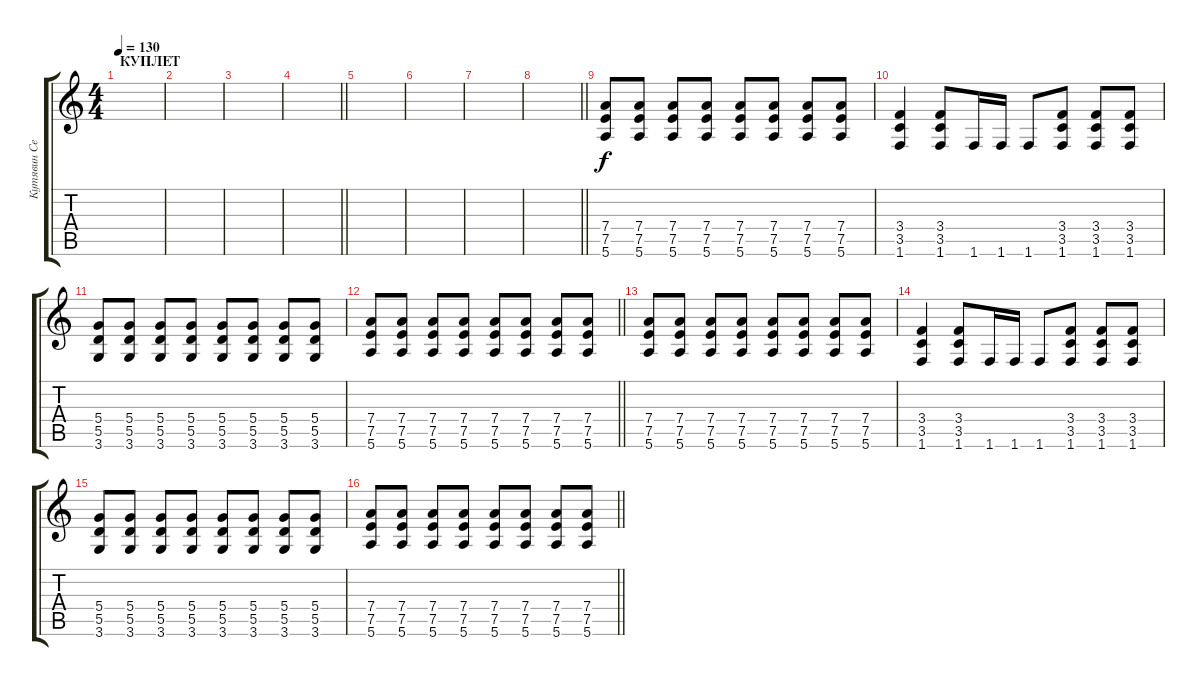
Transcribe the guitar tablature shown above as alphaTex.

\track ("Кутявин Сергей" "Кутявин Се") {instrument distortionguitar}
\staff {score tabs}
\tuning (E4 B3 G3 D3 A2 E2) {hide}
\ts (4 4)
\section ("" "КУПЛЕТ")
\tempo 130
\clef g2
\ks c
|
|
|
\barLineRight lightlight
|
|
|
|
\barLineRight lightlight
|
(7.4 7.5 5.6).8 (7.4 7.5 5.6).8 (7.4 7.5 5.6).8 (7.4 7.5 5.6).8 (7.4 7.5 5.6).8 (7.4 7.5 5.6).8 (7.4 7.5 5.6).8 (7.4 7.5 5.6).8 |
(3.4 3.5 1.6).4 (3.4 3.5 1.6).8 1.6.16 1.6.16 1.6.8 (3.4 3.5 1.6).8 (3.4 3.5 1.6).8 (3.4 3.5 1.6).8 |
(5.4 5.5 3.6).8 (5.4 5.5 3.6).8 (5.4 5.5 3.6).8 (5.4 5.5 3.6).8 (5.4 5.5 3.6).8 (5.4 5.5 3.6).8 (5.4 5.5 3.6).8 (5.4 5.5 3.6).8 |
\barLineRight lightlight
(7.4 7.5 5.6).8 (7.4 7.5 5.6).8 (7.4 7.5 5.6).8 (7.4 7.5 5.6).8 (7.4 7.5 5.6).8 (7.4 7.5 5.6).8 (7.4 7.5 5.6).8 (7.4 7.5 5.6).8 |
(7.4 7.5 5.6).8 (7.4 7.5 5.6).8 (7.4 7.5 5.6).8 (7.4 7.5 5.6).8 (7.4 7.5 5.6).8 (7.4 7.5 5.6).8 (7.4 7.5 5.6).8 (7.4 7.5 5.6).8 |
(3.4 3.5 1.6).4 (3.4 3.5 1.6).8 1.6.16 1.6.16 1.6.8 (3.4 3.5 1.6).8 (3.4 3.5 1.6).8 (3.4 3.5 1.6).8 |
(5.4 5.5 3.6).8 (5.4 5.5 3.6).8 (5.4 5.5 3.6).8 (5.4 5.5 3.6).8 (5.4 5.5 3.6).8 (5.4 5.5 3.6).8 (5.4 5.5 3.6).8 (5.4 5.5 3.6).8 |
\barLineRight lightlight
(7.4 7.5 5.6).8 (7.4 7.5 5.6).8 (7.4 7.5 5.6).8 (7.4 7.5 5.6).8 (7.4 7.5 5.6).8 (7.4 7.5 5.6).8 (7.4 7.5 5.6).8 (7.4 7.5 5.6).8
